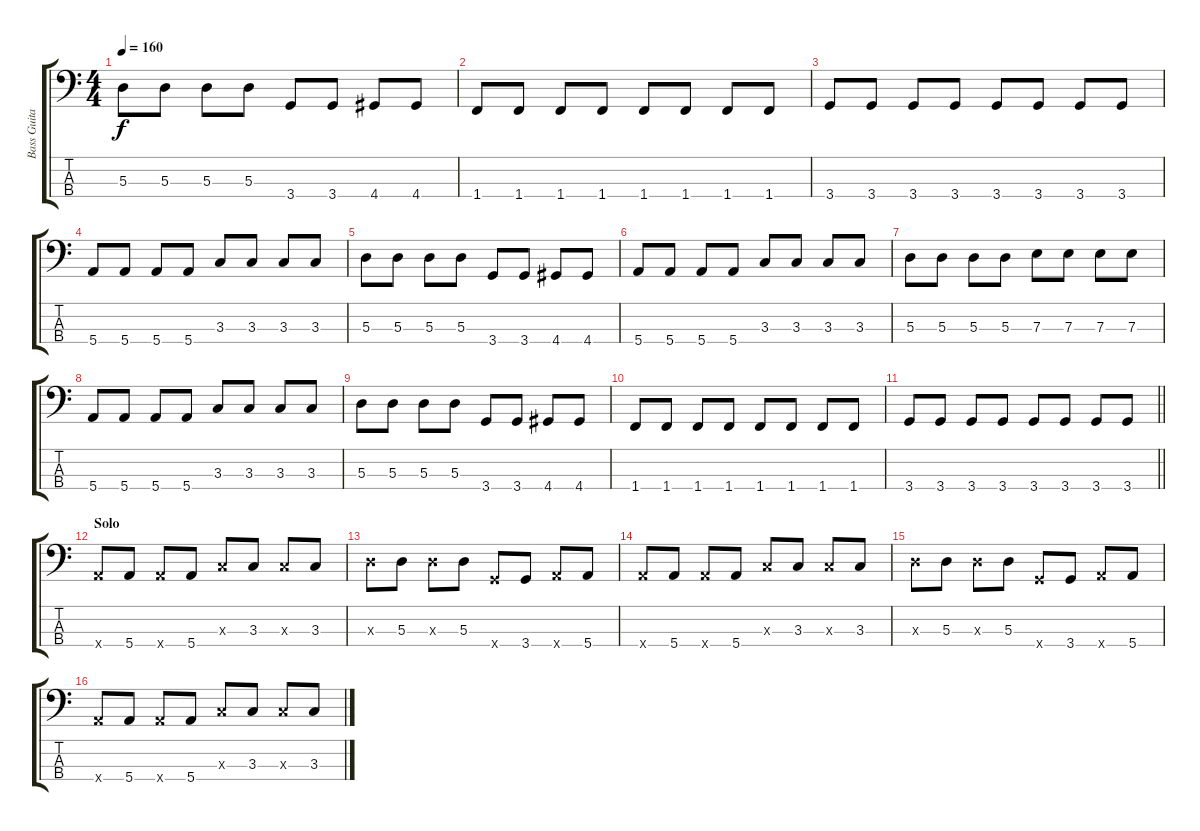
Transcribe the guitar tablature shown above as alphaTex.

\track ("Bass Guitar" "Bass Guita") {instrument electricbasspick}
\staff {score tabs}
\tuning (G2 D2 A1 E1) {hide}
\ts (4 4)
\tempo 160
\clef f4
\ks c
5.3.8{dy f} 5.3.8 5.3.8 5.3.8 3.4.8 3.4.8 4.4.8 4.4.8 |
1.4.8 1.4.8 1.4.8 1.4.8 1.4.8 1.4.8 1.4.8 1.4.8 |
3.4.8 3.4.8 3.4.8 3.4.8 3.4.8 3.4.8 3.4.8 3.4.8 |
5.4.8 5.4.8 5.4.8 5.4.8 3.3.8 3.3.8 3.3.8 3.3.8 |
5.3.8 5.3.8 5.3.8 5.3.8 3.4.8 3.4.8 4.4.8 4.4.8 |
5.4.8 5.4.8 5.4.8 5.4.8 3.3.8 3.3.8 3.3.8 3.3.8 |
5.3.8 5.3.8 5.3.8 5.3.8 7.3.8 7.3.8 7.3.8 7.3.8 |
5.4.8 5.4.8 5.4.8 5.4.8 3.3.8 3.3.8 3.3.8 3.3.8 |
5.3.8 5.3.8 5.3.8 5.3.8 3.4.8 3.4.8 4.4.8 4.4.8 |
1.4.8 1.4.8 1.4.8 1.4.8 1.4.8 1.4.8 1.4.8 1.4.8 |
\barLineRight lightlight
3.4.8 3.4.8 3.4.8 3.4.8 3.4.8 3.4.8 3.4.8 3.4.8 |
\section ("" "Solo")
5.4{x}.8 5.4.8 5.4{x}.8 5.4.8 3.3{x}.8 3.3.8 3.3{x}.8 3.3.8 |
5.3{x}.8 5.3.8 5.3{x}.8 5.3.8 3.4{x}.8 3.4.8 5.4{x}.8 5.4.8 |
5.4{x}.8 5.4.8 5.4{x}.8 5.4.8 3.3{x}.8 3.3.8 3.3{x}.8 3.3.8 |
5.3{x}.8 5.3.8 5.3{x}.8 5.3.8 3.4{x}.8 3.4.8 5.4{x}.8 5.4.8 |
5.4{x}.8 5.4.8 5.4{x}.8 5.4.8 3.3{x}.8 3.3.8 3.3{x}.8 3.3.8
